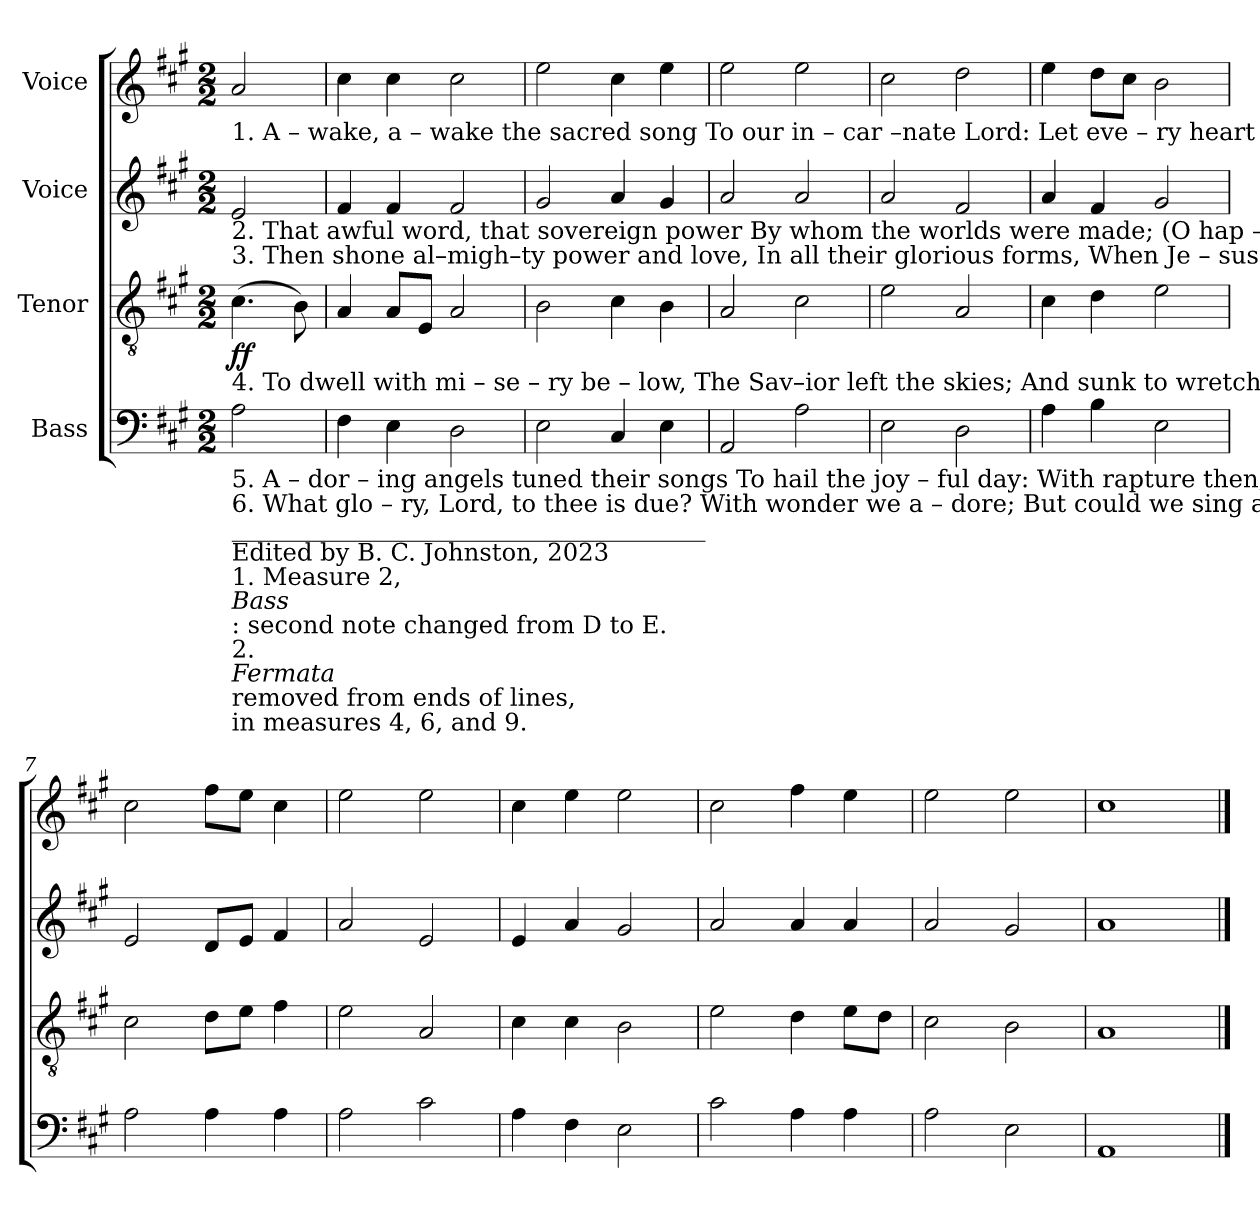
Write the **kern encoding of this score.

**kern	**kern	**dynam	**kern	**kern
*part4	*part3	*part3	*part2	*part1
*staff4	*staff3	*staff3	*staff2	*staff1
*I"Bass	*I"Tenor	*	*I"Voice	*I"Voice
*clefF4	*clefGv2	*	*clefG2	*clefG2
*k[f#c#g#]	*k[f#c#g#]	*	*k[f#c#g#]	*k[f#c#g#]
*M2/2	*M2/2	*	*M2/2	*M2/2
*MM100	*MM100	*	*MM100	*MM100
=1	=1	=1	=1	=1
!	!	!	!	!LO:TX:b:t=1.   A  – wake,  a  – wake  the  sacred  song  To    our  in – car –nate Lord&colon;  Let  eve  – ry heart and every tongue  A – dore  th'e  – ter – nal  word.
!	!	!	!LO:TX:b:t=2.  That awful word, that sovereign power By whom the worlds were made; (O  hap – py morn!  illustrious hour!) Was  once in   flesh  ar – rayed.	!
!	!	!	!LO:TX:b:t=3.  Then shone al–migh–ty power and love,   In  all  their  glorious  forms, When Je – sus  left  his  throne above  To  dwell with  sin – ful  worms.	!
!	!LO:TX:b:t=4.  To    dwell  with  mi – se – ry   be – low, The Sav–ior  left   the   skies;  And  sunk  to wretchedness and woe,  That worthless man might rise.	!	!	!
!LO:TX:b:t=5. A   –   dor – ing  angels tuned their songs  To  hail  the  joy – ful   day&colon; With rapture then, let mortal tongues Their  grateful   worship      pay!	!	!	!	!
!LO:TX:b:t=6. What   glo  – ry,    Lord,   to  thee is  due?  With wonder  we  a – dore;  But   could  we  sing  as  angels   do,     Our  highest  praise  were  poor.	!	!	!	!
!LO:TX:b:t=_______________________________________	!	!	!	!
!LO:TX:b:t=Edited by B. C. Johnston, 2023	!	!	!	!
!LO:TX:b:t=1. Measure 2,	!	!	!	!
!LO:TX:b:i:t=Bass	!	!	!	!
!LO:TX:b:t=&colon; second note changed from D to E.	!	!	!	!
!LO:TX:b:t=2.	!	!	!	!
!LO:TX:b:i:t=Fermata	!	!	!	!
!LO:TX:b:t=removed from ends of lines,	!	!	!	!
!LO:TX:b:t=in measures 4, 6, and 9.	!	!	!	!
!	!	!LO:DY:b	!	!
2A\	(>4.c#\	ff	2e/	2a/
.	8B\)	.	.	.
=2	=2	=2	=2	=2
4F#\	4A/	.	4f#/	4cc#\
4E\	8A/L	.	4f#/	4cc#\
.	8E/J	.	.	.
2D\	2A/	.	2f#/	2cc#\
=3	=3	=3	=3	=3
2E\	2B\	.	2g#/	2ee\
4C#/	4c#\	.	4a/	4cc#\
4E\	4B\	.	4g#/	4ee\
=4	=4	=4	=4	=4
2AA/	2A/	.	2a/	2ee\
2A\	2c#\	.	2a/	2ee\
=5	=5	=5	=5	=5
2E\	2e\	.	2a/	2cc#\
2D\	2A/	.	2f#/	2dd\
=6	=6	=6	=6	=6
4A\	4c#\	.	4a/	4ee\
4B\	4d\	.	4f#/	8dd\L
.	.	.	.	8cc#\J
2E\	2e\	.	2g#/	2b\
=7	=7	=7	=7	=7
2A\	2c#\	.	2e/	2cc#\
4A\	8d\L	.	8d/L	8ff#\L
.	8e\J	.	8e/J	8ee\J
4A\	4f#\	.	4f#/	4cc#\
=8	=8	=8	=8	=8
2A\	2e\	.	2a/	2ee\
2c#\	2A/	.	2e/	2ee\
=9	=9	=9	=9	=9
4A\	4c#\	.	4e/	4cc#\
4F#\	4c#\	.	4a/	4ee\
2E\	2B\	.	2g#/	2ee\
=10	=10	=10	=10	=10
2c#\	2e\	.	2a/	2cc#\
4A\	4d\	.	4a/	4ff#\
4A\	8e\L	.	4a/	4ee\
.	8d\J	.	.	.
=11	=11	=11	=11	=11
2A\	2c#\	.	2a/	2ee\
2E\	2B\	.	2g#/	2ee\
=12	=12	=12	=12	=12
1AA	1A	.	1a	1cc#
==	==	==	==	==
*-	*-	*-	*-	*-
